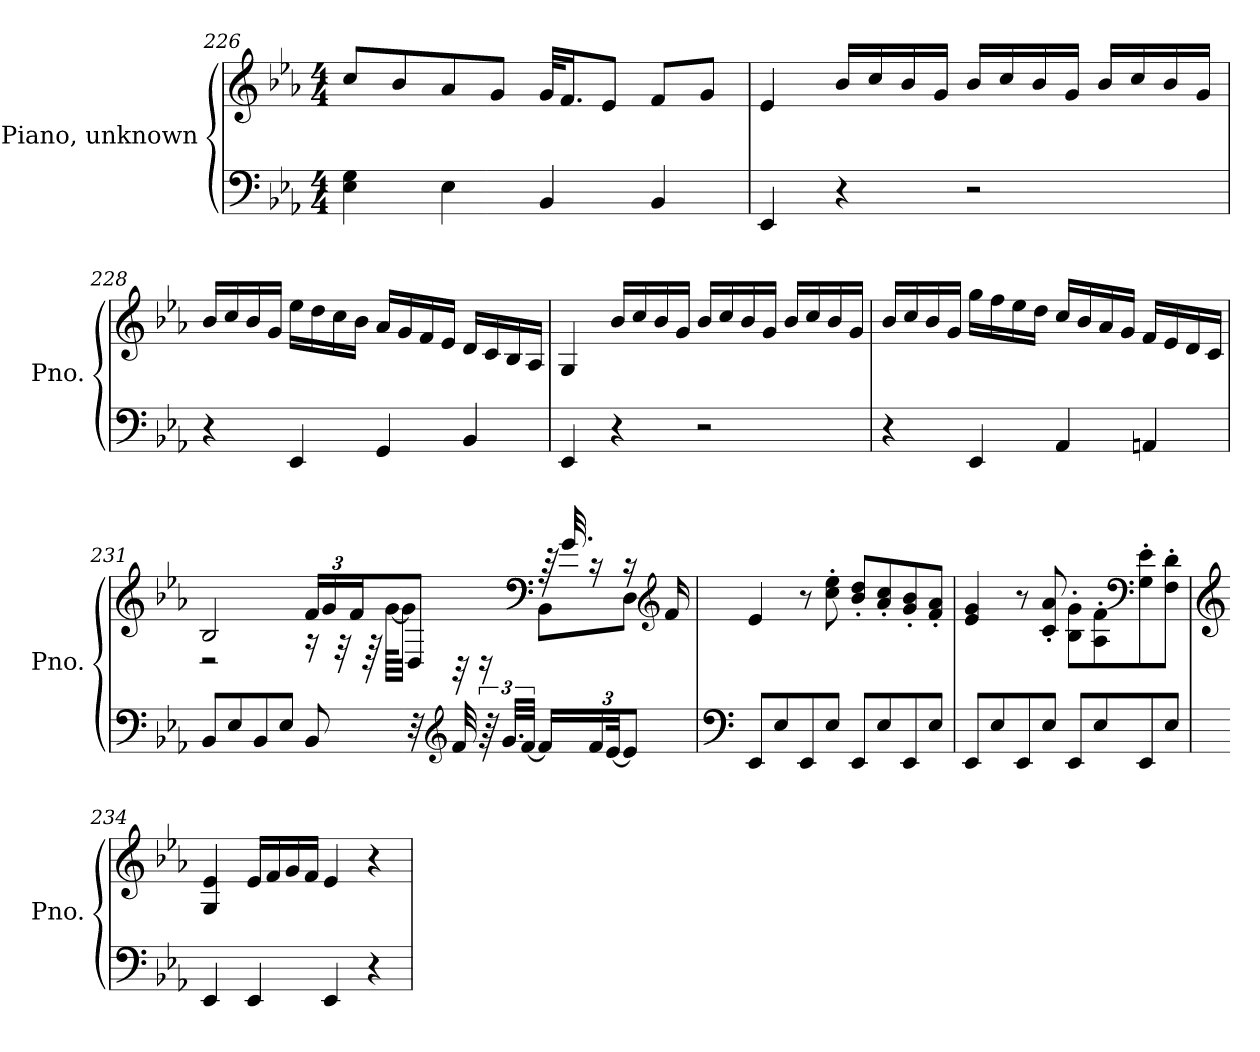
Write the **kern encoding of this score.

**kern	**kern
*part1	*part1
*staff2	*staff1
*I"Piano, unknown	*
*I'Pno.	*
*clefF4	*clefG2
*k[b-e-a-]	*k[b-e-a-]
*M4/4	*M4/4
=226	=226
4E-\ 4G\	8cc/L
.	8b-/
4E-\	8a-/
.	8g/J
4BB-/	32g/KLL
.	16.f/J
.	8e-/J
4BB-/	8f/L
.	8g/J
=227	=227
4EE-/	4e-/
4r	16b-/LL
.	16cc/
.	16b-/
.	16g/JJ
2r	16b-/LL
.	16cc/
.	16b-/
.	16g/JJ
.	16b-/LL
.	16cc/
.	16b-/
.	16g/JJ
!!LO:LB:g=z
=228	=228
4r	16b-/LL
.	16cc/
.	16b-/
.	16g/JJ
4EE-/	16ee-\LL
.	16dd\
.	16cc\
.	16b-\JJ
4GG/	16a-/LL
.	16g/
.	16f/
.	16e-/JJ
4BB-/	16d/LL
.	16c/
.	16B-/
.	16A-/JJ
=229	=229
4EE-/	4G/
4r	16b-/LL
.	16cc/
.	16b-/
.	16g/JJ
2r	16b-/LL
.	16cc/
.	16b-/
.	16g/JJ
.	16b-/LL
.	16cc/
.	16b-/
.	16g/JJ
=230	=230
4r	16b-/LL
.	16cc/
.	16b-/
.	16g/JJ
4EE-/	16gg\LL
.	16ff\
.	16ee-\
.	16dd\JJ
4AA-/	16cc/LL
.	16b-/
.	16a-/
.	16g/JJ
4AAn/	16f/LL
.	16e-/
.	16d/
.	16c/JJ
!!LO:LB:g=z
=231	=231
*	*^
8BB-/L	2B-/	2r
8E-/	.	.
8BB-/	.	.
8E-/J	.	.
*	*Xbrackettup	*
8BB-/	24f/LL	16r
.	24g/	.
.	.	32r
.	24f/J	.
.	.	64r
.	.	[64g\KLLL
32r	8D/J	32g\JJJ]
*clefG2	*	*
32f/	.	32r
96r	.	16r
48.g/LLL	.	.
[48f/JJJ	.	.
*	*clefF4	*
16f/LL]	64r	8BB-\L
.	32.g/	.
*Xbrackettup	*	*
24f/	16r	.
[48e-/JK	.	.
8e-/J]	16r	8D\J
*	*clefG2	*
.	16f/	.
*	*v	*v
=232	=232
*clefF4	*
8EE-/L	4e-/
8E-/	.
8EE-/	8r
8E-/J	8cc\' 8ee-\'
8EE-/L	8b-/' 8dd/'L
8E-/	8a-/' 8cc/'
8EE-/	8g/' 8b-/'
8E-/J	8f/' 8a-/'J
!!LO:PB:g=z
=233	=233
8EE-/L	4e-/ 4g/
8E-/	.
8EE-/	8r
8E-/J	8c/' 8a-/'
8EE-/L	8B-\' 8g\'L
8E-/	8A-\' 8f\'
*	*clefF4
8EE-/	8G\' 8e-\'
8E-/J	8F\' 8d\'J
=234	=234
*	*clefG2
4EE-/	4G/ 4e-/
4EE-/	16e-/LL
.	16f/
.	16g/
.	16f/JJ
4EE-/	4e-/
4r	4r
=	=
*-	*-
